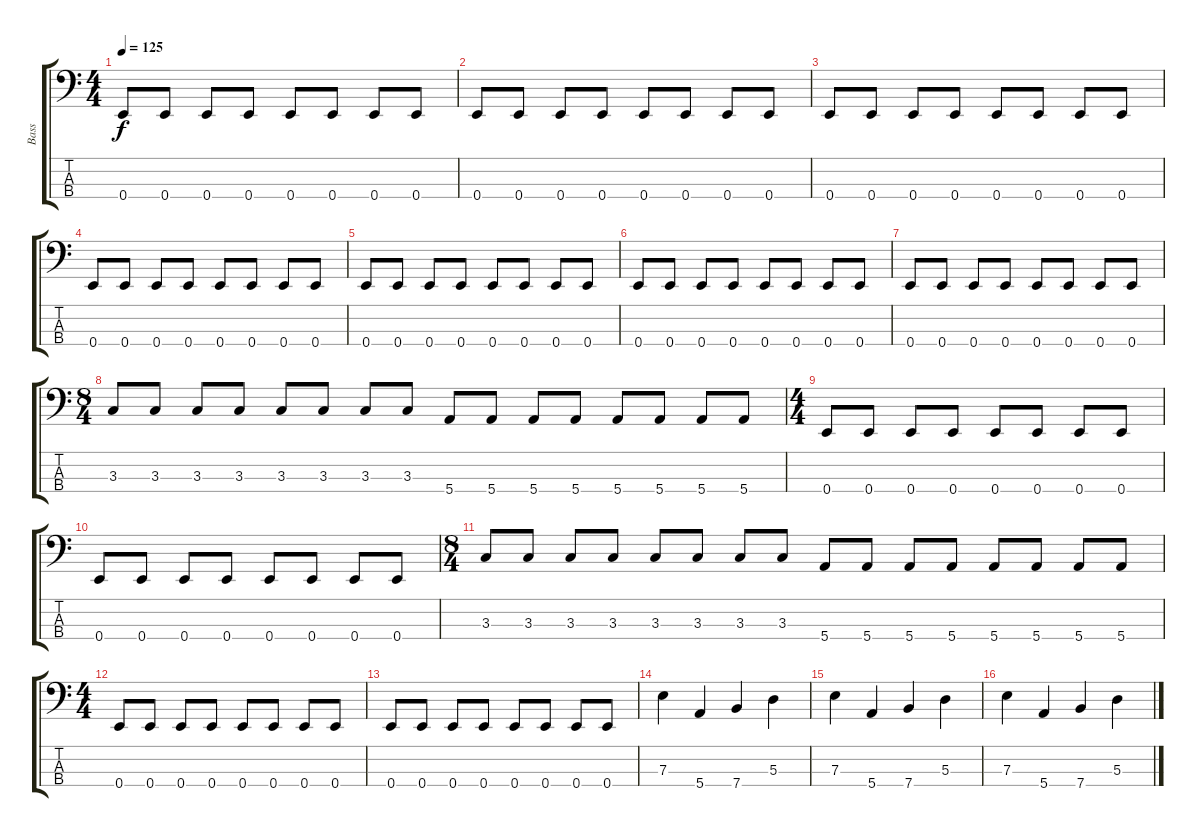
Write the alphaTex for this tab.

\track ("Bass" "Bass") {instrument electricbasspick}
\staff {score tabs}
\tuning (G2 D2 A1 E1) {hide}
\ts (4 4)
\tempo 125
\clef f4
\ks c
0.4.8{dy f} 0.4.8 0.4.8 0.4.8 0.4.8 0.4.8 0.4.8 0.4.8 |
0.4.8 0.4.8 0.4.8 0.4.8 0.4.8 0.4.8 0.4.8 0.4.8 |
0.4.8 0.4.8 0.4.8 0.4.8 0.4.8 0.4.8 0.4.8 0.4.8 |
0.4.8 0.4.8 0.4.8 0.4.8 0.4.8 0.4.8 0.4.8 0.4.8 |
0.4.8 0.4.8 0.4.8 0.4.8 0.4.8 0.4.8 0.4.8 0.4.8 |
0.4.8 0.4.8 0.4.8 0.4.8 0.4.8 0.4.8 0.4.8 0.4.8 |
0.4.8 0.4.8 0.4.8 0.4.8 0.4.8 0.4.8 0.4.8 0.4.8 |
\ts (8 4)
3.3.8 3.3.8 3.3.8 3.3.8 3.3.8 3.3.8 3.3.8 3.3.8 5.4.8 5.4.8 5.4.8 5.4.8 5.4.8 5.4.8 5.4.8 5.4.8 |
\ts (4 4)
0.4.8 0.4.8 0.4.8 0.4.8 0.4.8 0.4.8 0.4.8 0.4.8 |
0.4.8 0.4.8 0.4.8 0.4.8 0.4.8 0.4.8 0.4.8 0.4.8 |
\ts (8 4)
3.3.8 3.3.8 3.3.8 3.3.8 3.3.8 3.3.8 3.3.8 3.3.8 5.4.8 5.4.8 5.4.8 5.4.8 5.4.8 5.4.8 5.4.8 5.4.8 |
\ts (4 4)
0.4.8 0.4.8 0.4.8 0.4.8 0.4.8 0.4.8 0.4.8 0.4.8 |
0.4.8 0.4.8 0.4.8 0.4.8 0.4.8 0.4.8 0.4.8 0.4.8 |
7.3.4 5.4.4 7.4.4 5.3.4 |
7.3.4 5.4.4 7.4.4 5.3.4 |
7.3.4 5.4.4 7.4.4 5.3.4
